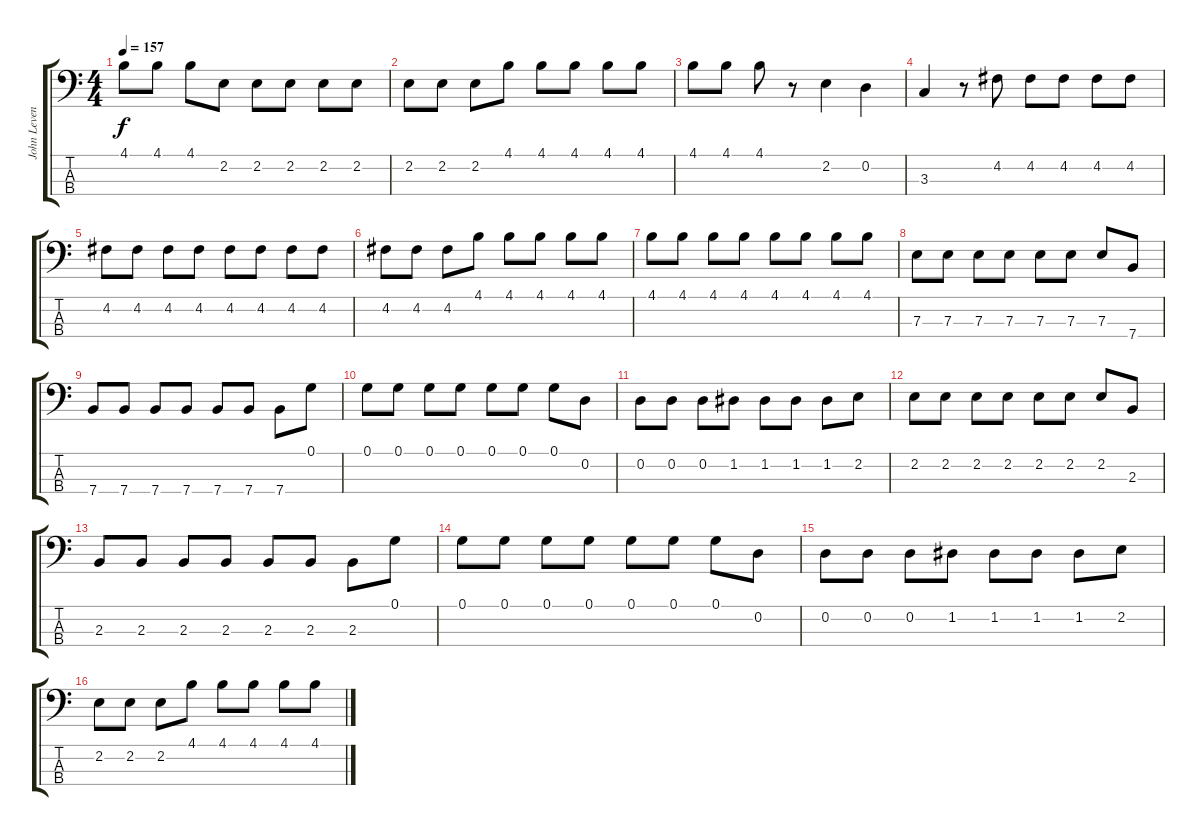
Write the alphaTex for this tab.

\track ("John Leven" "John Leven") {instrument electricbassfinger}
\staff {score tabs}
\tuning (G2 D2 A1 E1) {hide}
\ts (4 4)
\tempo 157
\clef f4
\ks c
4.1.8{dy f} 4.1.8 4.1.8 2.2.8 2.2.8 2.2.8 2.2.8 2.2.8 |
2.2.8 2.2.8 2.2.8 4.1.8 4.1.8 4.1.8 4.1.8 4.1.8 |
4.1.8 4.1.8 4.1.8 r.8 2.2.4 0.2.4 |
3.3.4 r.8 4.2.8 4.2.8 4.2.8 4.2.8 4.2.8 |
4.2.8 4.2.8 4.2.8 4.2.8 4.2.8 4.2.8 4.2.8 4.2.8 |
4.2.8 4.2.8 4.2.8 4.1.8 4.1.8 4.1.8 4.1.8 4.1.8 |
4.1.8 4.1.8 4.1.8 4.1.8 4.1.8 4.1.8 4.1.8 4.1.8 |
7.3.8 7.3.8 7.3.8 7.3.8 7.3.8 7.3.8 7.3.8 7.4.8 |
7.4.8 7.4.8 7.4.8 7.4.8 7.4.8 7.4.8 7.4.8 0.1.8 |
0.1.8 0.1.8 0.1.8 0.1.8 0.1.8 0.1.8 0.1.8 0.2.8 |
0.2.8 0.2.8 0.2.8 1.2.8 1.2.8 1.2.8 1.2.8 2.2.8 |
2.2.8 2.2.8 2.2.8 2.2.8 2.2.8 2.2.8 2.2.8 2.3.8 |
2.3.8 2.3.8 2.3.8 2.3.8 2.3.8 2.3.8 2.3.8 0.1.8 |
0.1.8 0.1.8 0.1.8 0.1.8 0.1.8 0.1.8 0.1.8 0.2.8 |
0.2.8 0.2.8 0.2.8 1.2.8 1.2.8 1.2.8 1.2.8 2.2.8 |
2.2.8 2.2.8 2.2.8 4.1.8 4.1.8 4.1.8 4.1.8 4.1.8
